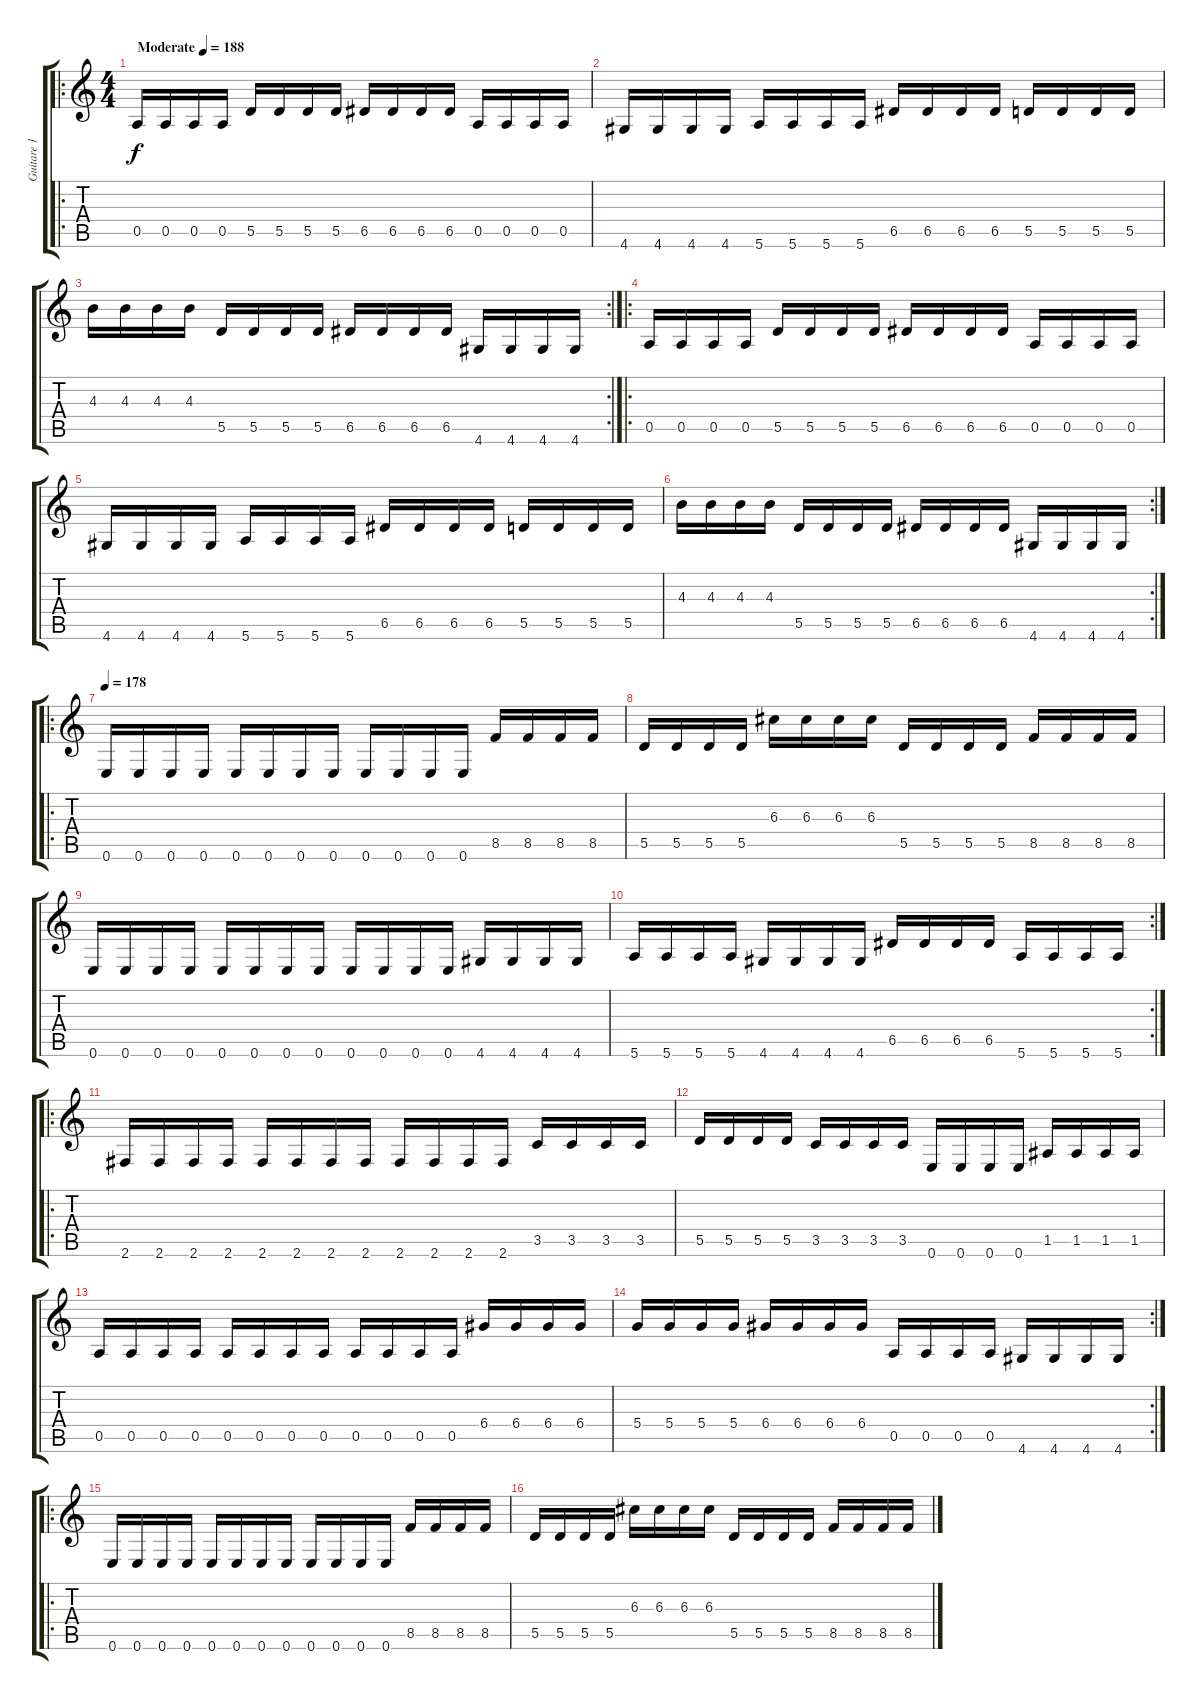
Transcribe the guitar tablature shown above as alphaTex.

\track ("Guitare 1" "Guitare 1") {instrument distortionguitar}
\staff {score tabs}
\tuning (E4 B3 G3 D3 A2 E2) {hide}
\ro
\ts (4 4)
\tempo (188 "Moderate")
\clef g2
\ks c
0.5.16{dy f instrument distortionguitar} 0.5.16 0.5.16 0.5.16 5.5.16 5.5.16 5.5.16 5.5.16 6.5.16 6.5.16 6.5.16 6.5.16 0.5.16 0.5.16 0.5.16 0.5.16 |
4.6.16 4.6.16 4.6.16 4.6.16 5.6.16 5.6.16 5.6.16 5.6.16 6.5.16 6.5.16 6.5.16 6.5.16 5.5.16 5.5.16 5.5.16 5.5.16 |
\rc 2
4.3.16 4.3.16 4.3.16 4.3.16 5.5.16 5.5.16 5.5.16 5.5.16 6.5.16 6.5.16 6.5.16 6.5.16 4.6.16 4.6.16 4.6.16 4.6.16 |
\ro
0.5.16 0.5.16 0.5.16 0.5.16 5.5.16 5.5.16 5.5.16 5.5.16 6.5.16 6.5.16 6.5.16 6.5.16 0.5.16 0.5.16 0.5.16 0.5.16 |
4.6.16 4.6.16 4.6.16 4.6.16 5.6.16 5.6.16 5.6.16 5.6.16 6.5.16 6.5.16 6.5.16 6.5.16 5.5.16 5.5.16 5.5.16 5.5.16 |
\rc 2
4.3.16 4.3.16 4.3.16 4.3.16 5.5.16 5.5.16 5.5.16 5.5.16 6.5.16 6.5.16 6.5.16 6.5.16 4.6.16 4.6.16 4.6.16 4.6.16 |
\ro
\tempo 178
0.6.16 0.6.16 0.6.16 0.6.16 0.6.16 0.6.16 0.6.16 0.6.16 0.6.16 0.6.16 0.6.16 0.6.16 8.5.16 8.5.16 8.5.16 8.5.16 |
5.5.16 5.5.16 5.5.16 5.5.16 6.3.16 6.3.16 6.3.16 6.3.16 5.5.16 5.5.16 5.5.16 5.5.16 8.5.16 8.5.16 8.5.16 8.5.16 |
0.6.16 0.6.16 0.6.16 0.6.16 0.6.16 0.6.16 0.6.16 0.6.16 0.6.16 0.6.16 0.6.16 0.6.16 4.6.16 4.6.16 4.6.16 4.6.16 |
\rc 2
5.6.16 5.6.16 5.6.16 5.6.16 4.6.16 4.6.16 4.6.16 4.6.16 6.5.16 6.5.16 6.5.16 6.5.16 5.6.16 5.6.16 5.6.16 5.6.16 |
\ro
2.6.16 2.6.16 2.6.16 2.6.16 2.6.16 2.6.16 2.6.16 2.6.16 2.6.16 2.6.16 2.6.16 2.6.16 3.5.16 3.5.16 3.5.16 3.5.16 |
5.5.16 5.5.16 5.5.16 5.5.16 3.5.16 3.5.16 3.5.16 3.5.16 0.6.16 0.6.16 0.6.16 0.6.16 1.5.16 1.5.16 1.5.16 1.5.16 |
0.5.16 0.5.16 0.5.16 0.5.16 0.5.16 0.5.16 0.5.16 0.5.16 0.5.16 0.5.16 0.5.16 0.5.16 6.4.16 6.4.16 6.4.16 6.4.16 |
\rc 2
5.4.16 5.4.16 5.4.16 5.4.16 6.4.16 6.4.16 6.4.16 6.4.16 0.5.16 0.5.16 0.5.16 0.5.16 4.6.16 4.6.16 4.6.16 4.6.16 |
\ro
0.6.16 0.6.16 0.6.16 0.6.16 0.6.16 0.6.16 0.6.16 0.6.16 0.6.16 0.6.16 0.6.16 0.6.16 8.5.16 8.5.16 8.5.16 8.5.16 |
5.5.16 5.5.16 5.5.16 5.5.16 6.3.16 6.3.16 6.3.16 6.3.16 5.5.16 5.5.16 5.5.16 5.5.16 8.5.16 8.5.16 8.5.16 8.5.16
